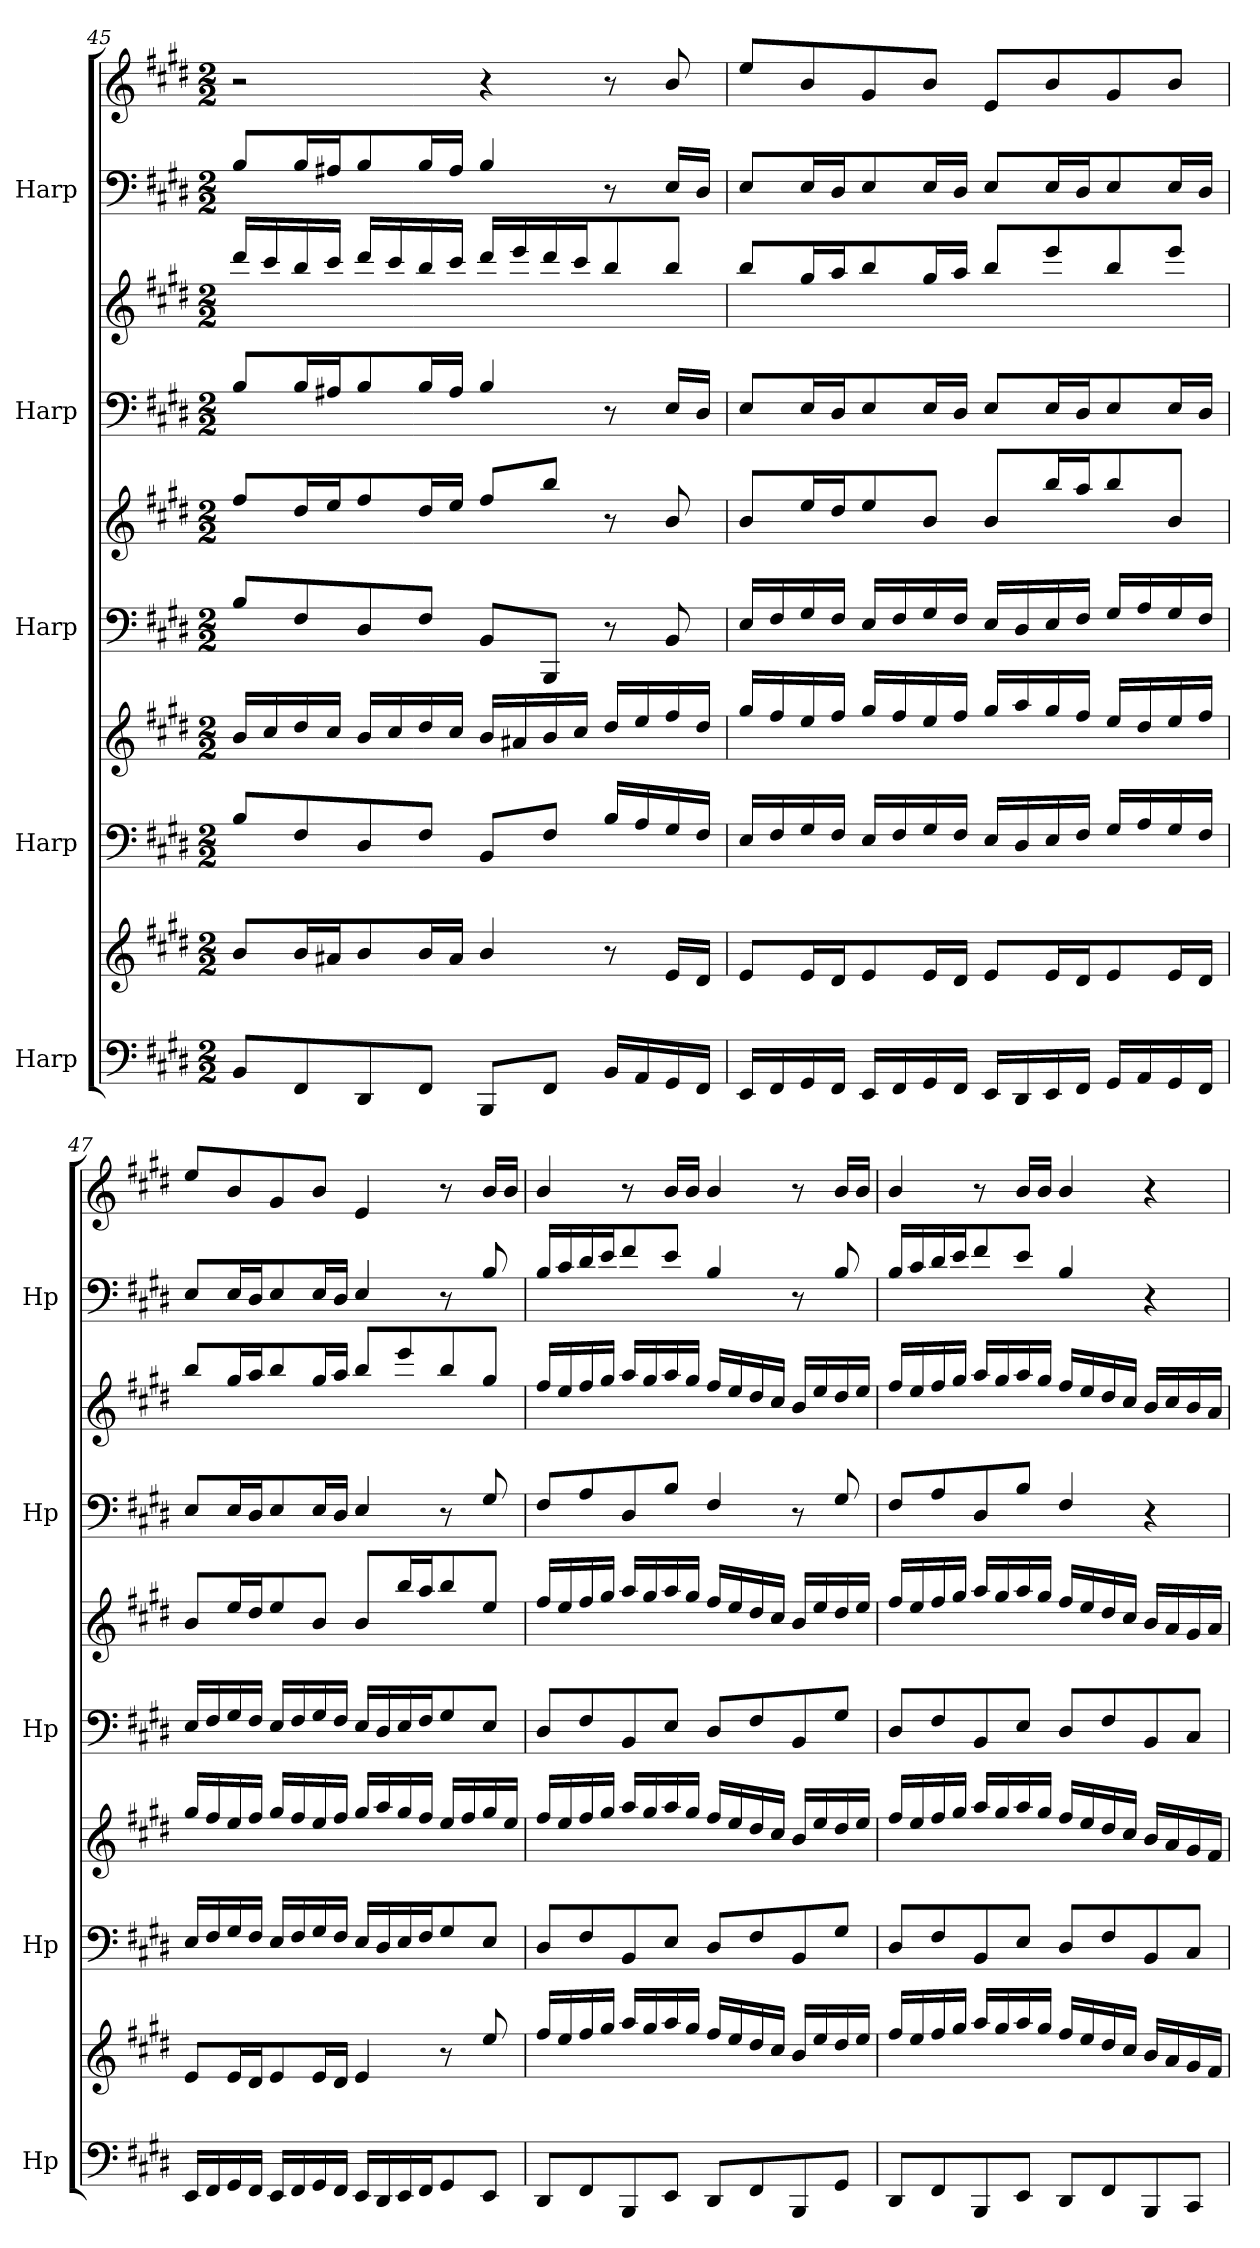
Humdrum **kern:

**kern	**kern	**kern	**kern	**kern	**kern	**kern	**kern	**kern	**kern
*part5	*part5	*part4	*part4	*part3	*part3	*part2	*part2	*part1	*part1
*staff10	*staff9	*staff8	*staff7	*staff6	*staff5	*staff4	*staff3	*staff2	*staff1
*I"Harp	*	*I"Harp	*	*I"Harp	*	*I"Harp	*	*I"Harp	*
*I'Hp	*	*I'Hp	*	*I'Hp	*	*I'Hp	*	*I'Hp	*
!!LO:PB:g=z
*clefF4	*clefG2	*clefF4	*clefG2	*clefF4	*clefG2	*clefF4	*clefG2	*clefF4	*clefG2
*k[f#c#g#d#]	*k[f#c#g#d#]	*k[f#c#g#d#]	*k[f#c#g#d#]	*k[f#c#g#d#]	*k[f#c#g#d#]	*k[f#c#g#d#]	*k[f#c#g#d#]	*k[f#c#g#d#]	*k[f#c#g#d#]
*M2/2	*M2/2	*M2/2	*M2/2	*M2/2	*M2/2	*M2/2	*M2/2	*M2/2	*M2/2
=45	=45	=45	=45	=45	=45	=45	=45	=45	=45
8BB/L	8b/L	8B/L	16b/LL	8B/L	8ff#/L	8B/L	16ddd#/LL	8B/L	2r
.	.	.	16cc#/	.	.	.	16ccc#/	.	.
8FF#/	16b/L	8F#/	16dd#/	8F#/	16dd#/L	16B/L	16bb/	16B/L	.
.	16a#X/J	.	16cc#/JJ	.	16ee/J	16A#X/J	16ccc#/JJ	16A#X/J	.
8DD#/	8b/	8D#/	16b/LL	8D#/	8ff#/	8B/	16ddd#/LL	8B/	.
.	.	.	16cc#/	.	.	.	16ccc#/	.	.
8FF#/J	16b/L	8F#/J	16dd#/	8F#/J	16dd#/L	16B/L	16bb/	16B/L	.
.	16a#/JJ	.	16cc#/JJ	.	16ee/JJ	16A#/JJ	16ccc#/JJ	16A#/JJ	.
8BBB/L	4b/	8BB/L	16b/LL	8BB/L	8ff#/L	4B/	16ddd#/LL	4B/	4r
.	.	.	16a#X/	.	.	.	16eee/	.	.
8FF#/J	.	8F#/J	16b/	8BBB/J	8bb/J	.	16ddd#/	.	.
.	.	.	16cc#/JJ	.	.	.	16ccc#/J	.	.
16BB/LL	8r	16B/LL	16dd#/LL	8r	8r	8r	8bb/	8r	8r
16AA/	.	16A/	16ee/	.	.	.	.	.	.
16GG#/	16e/LL	16G#/	16ff#/	8BB/	8b/	16E/LL	8bb/J	16E/LL	8b/
16FF#/JJ	16d#/JJ	16F#/JJ	16dd#/JJ	.	.	16D#/JJ	.	16D#/JJ	.
=46	=46	=46	=46	=46	=46	=46	=46	=46	=46
16EE/LL	8e/L	16E/LL	16gg#/LL	16E/LL	8b/L	8E/L	8bb/L	8E/L	8ee/L
16FF#/	.	16F#/	16ff#/	16F#/	.	.	.	.	.
16GG#/	16e/L	16G#/	16ee/	16G#/	16ee/L	16E/L	16gg#/L	16E/L	8b/
16FF#/JJ	16d#/J	16F#/JJ	16ff#/JJ	16F#/JJ	16dd#/J	16D#/J	16aa/J	16D#/J	.
16EE/LL	8e/	16E/LL	16gg#/LL	16E/LL	8ee/	8E/	8bb/	8E/	8g#/
16FF#/	.	16F#/	16ff#/	16F#/	.	.	.	.	.
16GG#/	16e/L	16G#/	16ee/	16G#/	8b/J	16E/L	16gg#/L	16E/L	8b/J
16FF#/JJ	16d#/JJ	16F#/JJ	16ff#/JJ	16F#/JJ	.	16D#/JJ	16aa/JJ	16D#/JJ	.
16EE/LL	8e/L	16E/LL	16gg#/LL	16E/LL	8b/L	8E/L	8bb/L	8E/L	8e/L
16DD#/	.	16D#/	16aa/	16D#/	.	.	.	.	.
16EE/	16e/L	16E/	16gg#/	16E/	16bb/L	16E/L	8eee/	16E/L	8b/
16FF#/JJ	16d#/J	16F#/JJ	16ff#/JJ	16F#/JJ	16aa/J	16D#/J	.	16D#/J	.
16GG#/LL	8e/	16G#/LL	16ee/LL	16G#/LL	8bb/	8E/	8bb/	8E/	8g#/
16AA/	.	16A/	16dd#/	16A/	.	.	.	.	.
16GG#/	16e/L	16G#/	16ee/	16G#/	8b/J	16E/L	8eee/J	16E/L	8b/J
16FF#/JJ	16d#/JJ	16F#/JJ	16ff#/JJ	16F#/JJ	.	16D#/JJ	.	16D#/JJ	.
!!LO:PB:g=z
=47	=47	=47	=47	=47	=47	=47	=47	=47	=47
16EE/LL	8e/L	16E/LL	16gg#/LL	16E/LL	8b/L	8E/L	8bb/L	8E/L	8ee/L
16FF#/	.	16F#/	16ff#/	16F#/	.	.	.	.	.
16GG#/	16e/L	16G#/	16ee/	16G#/	16ee/L	16E/L	16gg#/L	16E/L	8b/
16FF#/JJ	16d#/J	16F#/JJ	16ff#/JJ	16F#/JJ	16dd#/J	16D#/J	16aa/J	16D#/J	.
16EE/LL	8e/	16E/LL	16gg#/LL	16E/LL	8ee/	8E/	8bb/	8E/	8g#/
16FF#/	.	16F#/	16ff#/	16F#/	.	.	.	.	.
16GG#/	16e/L	16G#/	16ee/	16G#/	8b/J	16E/L	16gg#/L	16E/L	8b/J
16FF#/JJ	16d#/JJ	16F#/JJ	16ff#/JJ	16F#/JJ	.	16D#/JJ	16aa/JJ	16D#/JJ	.
16EE/LL	4e/	16E/LL	16gg#/LL	16E/LL	8b/L	4E/	8bb/L	4E/	4e/
16DD#/	.	16D#/	16aa/	16D#/	.	.	.	.	.
16EE/	.	16E/	16gg#/	16E/	16bb/L	.	8eee/	.	.
16FF#/J	.	16F#/J	16ff#/JJ	16F#/J	16aa/J	.	.	.	.
8GG#/	8r	8G#/	16ee/LL	8G#/	8bb/	8r	8bb/	8r	8r
.	.	.	16ff#/	.	.	.	.	.	.
8EE/J	8ee/	8E/J	16gg#/	8E/J	8ee/J	8G#/	8gg#/J	8B/	16b/LL
.	.	.	16ee/JJ	.	.	.	.	.	16b/JJ
=48	=48	=48	=48	=48	=48	=48	=48	=48	=48
8DD#/L	16ff#/LL	8D#/L	16ff#/LL	8D#/L	16ff#/LL	8F#/L	16ff#/LL	16B/LL	4b/
.	16ee/	.	16ee/	.	16ee/	.	16ee/	16c#/	.
8FF#/	16ff#/	8F#/	16ff#/	8F#/	16ff#/	8A/	16ff#/	16d#/	.
.	16gg#/JJ	.	16gg#/JJ	.	16gg#/JJ	.	16gg#/JJ	16e/J	.
8BBB/	16aa/LL	8BB/	16aa/LL	8BB/	16aa/LL	8D#/	16aa/LL	8f#/	8r
.	16gg#/	.	16gg#/	.	16gg#/	.	16gg#/	.	.
8EE/J	16aa/	8E/J	16aa/	8E/J	16aa/	8B/J	16aa/	8e/J	16b/LL
.	16gg#/JJ	.	16gg#/JJ	.	16gg#/JJ	.	16gg#/JJ	.	16b/JJ
8DD#/L	16ff#/LL	8D#/L	16ff#/LL	8D#/L	16ff#/LL	4F#/	16ff#/LL	4B/	4b/
.	16ee/	.	16ee/	.	16ee/	.	16ee/	.	.
8FF#/	16dd#/	8F#/	16dd#/	8F#/	16dd#/	.	16dd#/	.	.
.	16cc#/JJ	.	16cc#/JJ	.	16cc#/JJ	.	16cc#/JJ	.	.
8BBB/	16b/LL	8BB/	16b/LL	8BB/	16b/LL	8r	16b/LL	8r	8r
.	16ee/	.	16ee/	.	16ee/	.	16ee/	.	.
8GG#/J	16dd#/	8G#/J	16dd#/	8G#/J	16dd#/	8G#/	16dd#/	8B/	16b/LL
.	16ee/JJ	.	16ee/JJ	.	16ee/JJ	.	16ee/JJ	.	16b/JJ
!!LO:PB:g=z
=49	=49	=49	=49	=49	=49	=49	=49	=49	=49
8DD#/L	16ff#/LL	8D#/L	16ff#/LL	8D#/L	16ff#/LL	8F#/L	16ff#/LL	16B/LL	4b/
.	16ee/	.	16ee/	.	16ee/	.	16ee/	16c#/	.
8FF#/	16ff#/	8F#/	16ff#/	8F#/	16ff#/	8A/	16ff#/	16d#/	.
.	16gg#/JJ	.	16gg#/JJ	.	16gg#/JJ	.	16gg#/JJ	16e/J	.
8BBB/	16aa/LL	8BB/	16aa/LL	8BB/	16aa/LL	8D#/	16aa/LL	8f#/	8r
.	16gg#/	.	16gg#/	.	16gg#/	.	16gg#/	.	.
8EE/J	16aa/	8E/J	16aa/	8E/J	16aa/	8B/J	16aa/	8e/J	16b/LL
.	16gg#/JJ	.	16gg#/JJ	.	16gg#/JJ	.	16gg#/JJ	.	16b/JJ
8DD#/L	16ff#/LL	8D#/L	16ff#/LL	8D#/L	16ff#/LL	4F#/	16ff#/LL	4B/	4b/
.	16ee/	.	16ee/	.	16ee/	.	16ee/	.	.
8FF#/	16dd#/	8F#/	16dd#/	8F#/	16dd#/	.	16dd#/	.	.
.	16cc#/JJ	.	16cc#/JJ	.	16cc#/JJ	.	16cc#/JJ	.	.
8BBB/	16b/LL	8BB/	16b/LL	8BB/	16b/LL	4r	16b/LL	4r	4r
.	16a/	.	16a/	.	16a/	.	16cc#/	.	.
8CC#/J	16g#/	8C#/J	16g#/	8C#/J	16g#/	.	16b/	.	.
.	16f#/JJ	.	16f#/JJ	.	16a/JJ	.	16a/JJ	.	.
=	=	=	=	=	=	=	=	=	=
*-	*-	*-	*-	*-	*-	*-	*-	*-	*-
